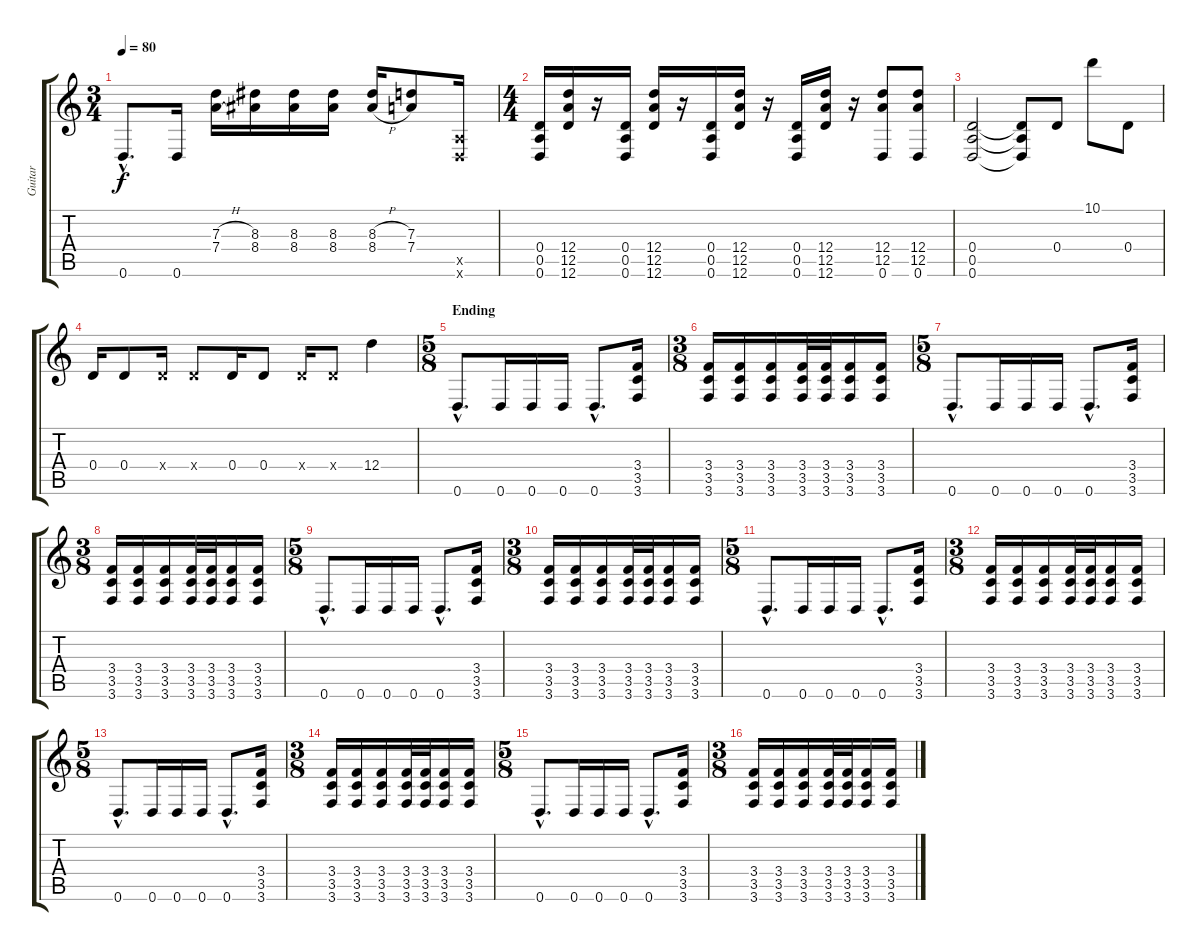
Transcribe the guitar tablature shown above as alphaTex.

\track ("Guitar" "Guitar") {instrument distortionguitar}
\staff {score tabs}
\tuning (E4 B3 G3 D3 A2 D2) {hide}
\ts (3 4)
\tempo 80
\clef g2
\ks c
0.6{hac}.8{d dy f} 0.6.16 (7.3{h} 7.4{h}).16 (8.3 8.4).16 (8.3 8.4).16 (8.3 8.4).16 (8.3{h} 8.4{h}).16 (7.3 7.4).8 (0.5{x} 0.6{x}).16 |
\ts (4 4)
(0.4 0.5 0.6).16 (12.4 12.5 12.6).16 r.16 (0.4 0.5 0.6).16 (12.4 12.5 12.6).16 r.16 (0.4 0.5 0.6).16 (12.4 12.5 12.6).16 r.16 (0.4 0.5 0.6).16 (12.4 12.5 12.6).16 r.16 (12.4 12.5 0.6).8 (12.4 12.5 0.6).8 |
(0.4 0.5 0.6).2 (0.4{t} 0.5{t} 0.6{t}).8 0.4.8{instrument guitarharmonics} 10.1.8 0.4.8 |
0.4.16{instrument distortionguitar} 0.4.8 0.4{x}.16 0.4{x}.8 0.4.16 0.4.8 0.4{x}.16 0.4{x}.8 12.4.4 |
\ts (5 8)
\section ("" "Ending")
0.6{hac}.8{d} 0.6.16 0.6.16 0.6.16 0.6{hac}.8{d} (3.4 3.5 3.6).16 |
\ts (3 8)
(3.4 3.5 3.6).16 (3.4 3.5 3.6).16 (3.4 3.5 3.6).16 (3.4 3.5 3.6).32 (3.4 3.5 3.6).32 (3.4 3.5 3.6).16 (3.4 3.5 3.6).16 |
\ts (5 8)
0.6{hac}.8{d} 0.6.16 0.6.16 0.6.16 0.6{hac}.8{d} (3.4 3.5 3.6).16 |
\ts (3 8)
(3.4 3.5 3.6).16 (3.4 3.5 3.6).16 (3.4 3.5 3.6).16 (3.4 3.5 3.6).32 (3.4 3.5 3.6).32 (3.4 3.5 3.6).16 (3.4 3.5 3.6).16 |
\ts (5 8)
0.6{hac}.8{d} 0.6.16 0.6.16 0.6.16 0.6{hac}.8{d} (3.4 3.5 3.6).16 |
\ts (3 8)
(3.4 3.5 3.6).16 (3.4 3.5 3.6).16 (3.4 3.5 3.6).16 (3.4 3.5 3.6).32 (3.4 3.5 3.6).32 (3.4 3.5 3.6).16 (3.4 3.5 3.6).16 |
\ts (5 8)
0.6{hac}.8{d} 0.6.16 0.6.16 0.6.16 0.6{hac}.8{d} (3.4 3.5 3.6).16 |
\ts (3 8)
(3.4 3.5 3.6).16 (3.4 3.5 3.6).16 (3.4 3.5 3.6).16 (3.4 3.5 3.6).32 (3.4 3.5 3.6).32 (3.4 3.5 3.6).16 (3.4 3.5 3.6).16 |
\ts (5 8)
0.6{hac}.8{d} 0.6.16 0.6.16 0.6.16 0.6{hac}.8{d} (3.4 3.5 3.6).16 |
\ts (3 8)
(3.4 3.5 3.6).16 (3.4 3.5 3.6).16 (3.4 3.5 3.6).16 (3.4 3.5 3.6).32 (3.4 3.5 3.6).32 (3.4 3.5 3.6).16 (3.4 3.5 3.6).16 |
\ts (5 8)
0.6{hac}.8{d} 0.6.16 0.6.16 0.6.16 0.6{hac}.8{d} (3.4 3.5 3.6).16 |
\ts (3 8)
(3.4 3.5 3.6).16 (3.4 3.5 3.6).16 (3.4 3.5 3.6).16 (3.4 3.5 3.6).32 (3.4 3.5 3.6).32 (3.4 3.5 3.6).16 (3.4 3.5 3.6).16
